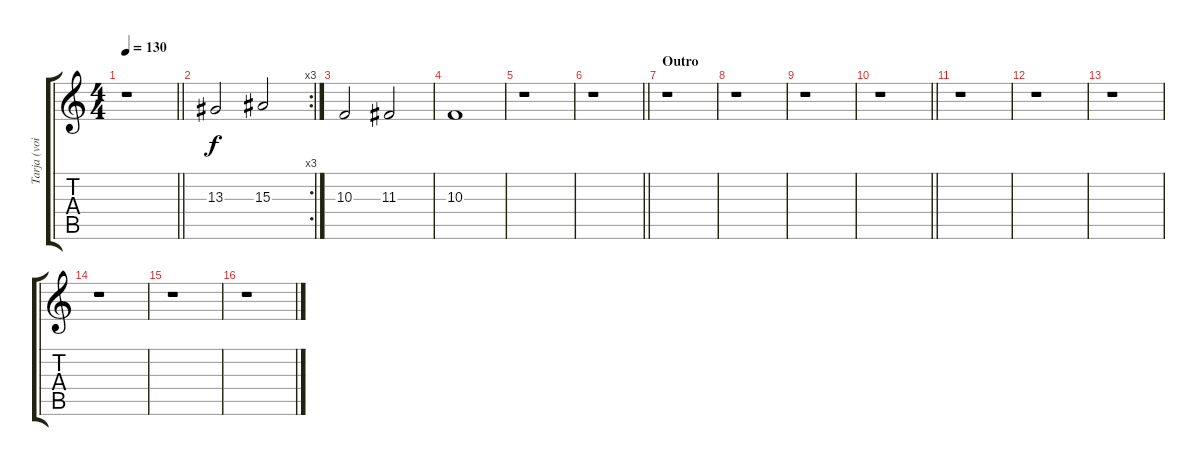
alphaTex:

\track ("Tarja (voice 1)" "Tarja (voi") {instrument trumpet}
\staff {score tabs}
\tuning (E4 B3 G3 D3 A2 E2) {hide}
\ts (4 4)
\tempo 130
\clef g2
\barLineRight lightlight
\ks c
r.1{dy f} |
\rc 3
13.3.2 15.3.2 |
10.3.2 11.3.2 |
10.3.1 |
r.1 |
\barLineRight lightlight
r.1 |
\section ("" "Outro")
r.1 |
r.1 |
r.1 |
\barLineRight lightlight
r.1 |
r.1 |
r.1 |
r.1 |
r.1 |
r.1 |
r.1
